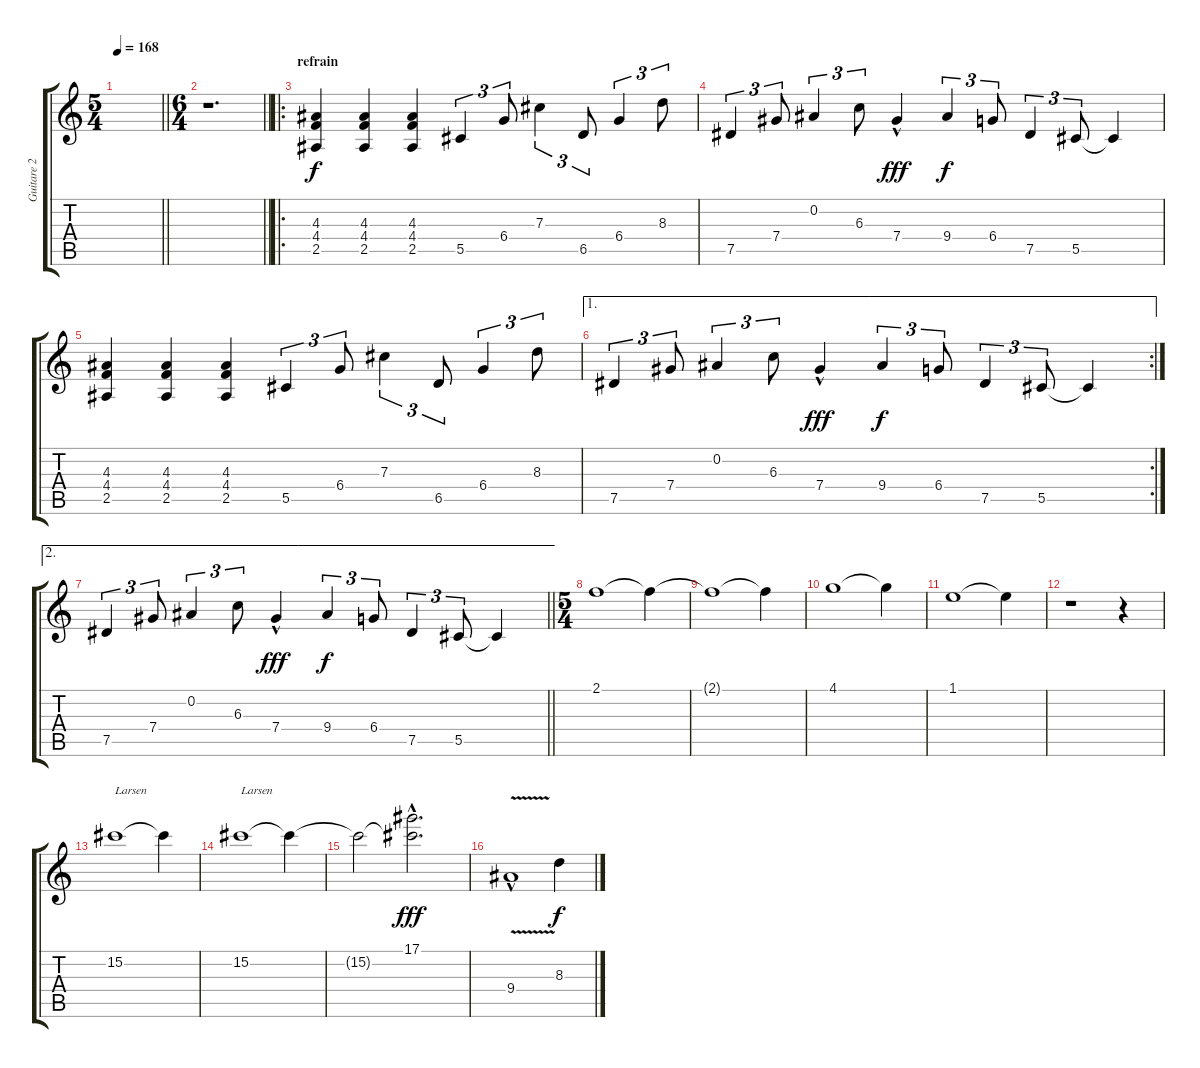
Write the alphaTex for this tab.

\track ("Guitare 2" "Guitare 2") {instrument overdrivenguitar}
\staff {score tabs}
\tuning (Eb4 Bb3 Gb3 Db3 Ab2 Db2) {hide}
\ts (5 4)
\tempo 168
\clef g2
\barLineRight lightlight
\ks c
|
\ts (6 4)
\barLineRight lightlight
r.1{d} |
\ro
\section ("" "refrain")
(4.3 4.4 2.5).4 (4.3 4.4 2.5).4 (4.3 4.4 2.5).4 5.5.4{tu (3 2)} 6.4.8{tu (3 2)} 7.3.4{tu (3 2)} 6.5.8{tu (3 2)} 6.4.4{tu (3 2)} 8.3.8{tu (3 2)} |
7.5.4{tu (3 2)} 7.4.8{tu (3 2)} 0.2.4{tu (3 2)} 6.3.8{tu (3 2)} 7.4{hac}.4{dy fff} 9.4.4{tu (3 2) dy f} 6.4.8{tu (3 2)} 7.5.4{tu (3 2)} 5.5.8{tu (3 2)} 5.5{t}.4 |
(4.3 4.4 2.5).4 (4.3 4.4 2.5).4 (4.3 4.4 2.5).4 5.5.4{tu (3 2)} 6.4.8{tu (3 2)} 7.3.4{tu (3 2)} 6.5.8{tu (3 2)} 6.4.4{tu (3 2)} 8.3.8{tu (3 2)} |
\ae 1
\rc 2
7.5.4{tu (3 2)} 7.4.8{tu (3 2)} 0.2.4{tu (3 2)} 6.3.8{tu (3 2)} 7.4{hac}.4{dy fff} 9.4.4{tu (3 2) dy f} 6.4.8{tu (3 2)} 7.5.4{tu (3 2)} 5.5.8{tu (3 2)} 5.5{t}.4 |
\ae 2
\barLineRight lightlight
7.5.4{tu (3 2)} 7.4.8{tu (3 2)} 0.2.4{tu (3 2)} 6.3.8{tu (3 2)} 7.4{hac}.4{dy fff} 9.4.4{tu (3 2) dy f} 6.4.8{tu (3 2)} 7.5.4{tu (3 2)} 5.5.8{tu (3 2)} 5.5{t}.4 |
\ts (5 4)
2.1.1 2.1{t}.4 |
2.1{t}.1 2.1{t}.4 |
4.1.1 4.1{t}.4 |
1.1.1 1.1{t}.4 |
r.1 r.4{volume 0} |
15.2.1{txt "Larsen" volume 16} 15.2{t}.4 |
15.2.1{txt "Larsen"} 15.2{t}.4 |
15.2{t}.2 (17.1{hac} 15.2{t}).2{d dy fff} |
9.4{v hac}.1 8.3.4{dy f}
